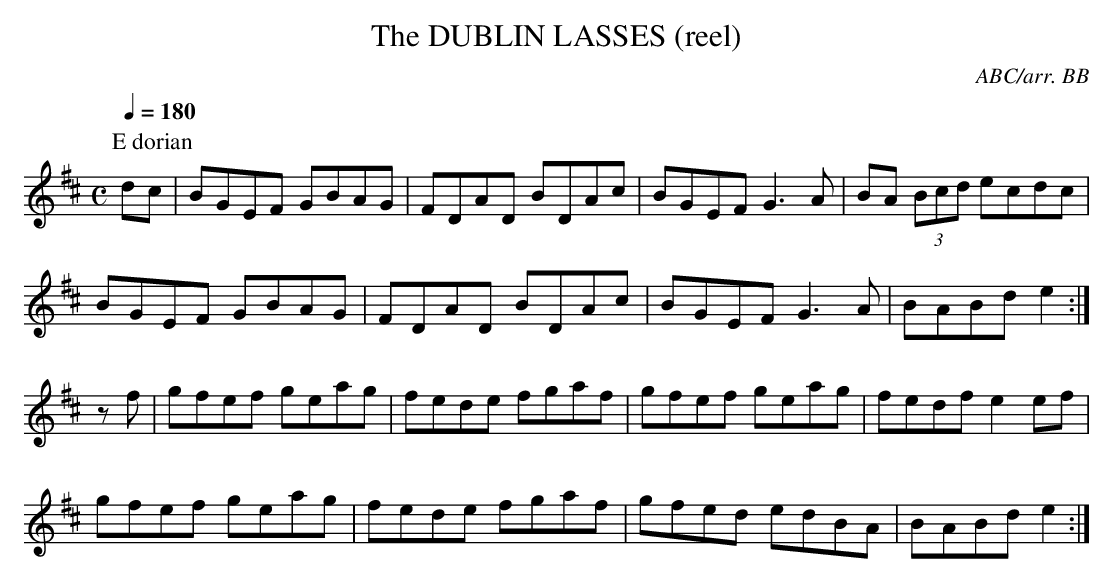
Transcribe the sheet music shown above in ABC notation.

X:1
T:DUBLIN LASSES (reel), The
C:ABC/arr. BB
M:C
L:1/8
Q:1/4=180
K:D
P:E dorian
dc|BGEF GBAG|FDAD BDAc|BGEF G3A|BA (3Bcd ecdc|
BGEF GBAG|FDAD BDAc|BGEF G3A|BABd e2:|
zf|gfef geag|fede fgaf|gfef geag|fedf e2ef|
gfef geag|fede fgaf|gfed edBA|BABd e2:|
